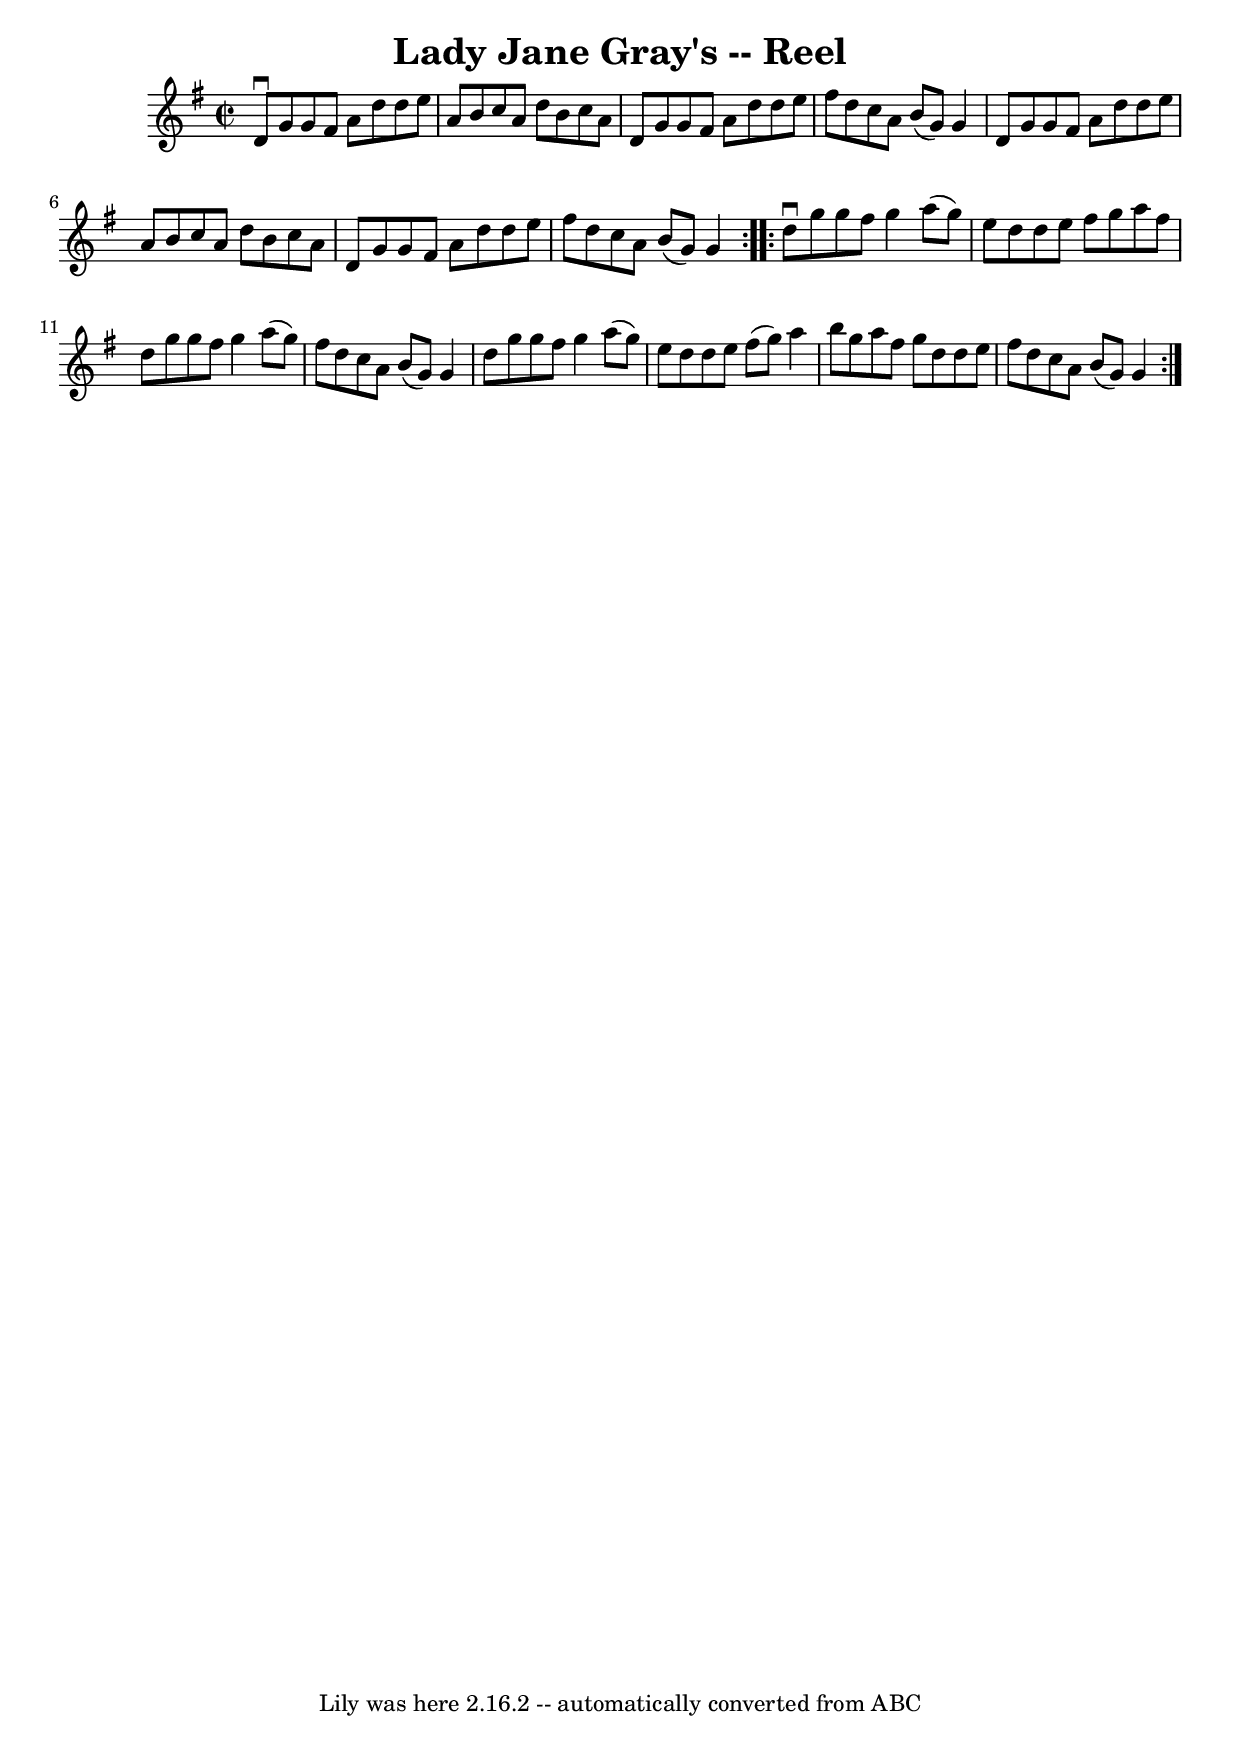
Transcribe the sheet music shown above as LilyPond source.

\version "2.7.40"
\include "Mammoth.ily"
\header {
	%% book = "Ryan's Mammoth Collection"
	crossRefNumber = "1"
	footnotes = "\\\\280"
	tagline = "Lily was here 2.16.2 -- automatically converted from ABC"
	title = "Lady Jane Gray's -- Reel"
}
voicedefault =  {
\set Score.defaultBarType = "empty"

\repeat volta 2 {
\override Staff.TimeSignature #'style = #'C
 \time 2/2 \key g \major d'8^\downbow g'8 g'8 fis'8 a'8 d''8   
 d''8 e''8    |
 a'8 b'8 c''8 a'8 d''8 b'8 c''8    
a'8    |
 d'8 g'8 g'8 fis'8 a'8 d''8 d''8 e''8    
|
 fis''8 d''8 c''8 a'8 b'8 (g'8) g'4    |
   
 d'8 g'8 g'8 fis'8 a'8 d''8 d''8 e''8    |
 a'8   
 b'8 c''8 a'8 d''8 b'8 c''8 a'8    |
 d'8 g'8    
g'8 fis'8 a'8 d''8 d''8 e''8    |
 fis''8 d''8    
c''8 a'8 b'8 (g'8) g'4    }     \repeat volta 2 { d''8 
^\downbow g''8 g''8 fis''8 g''4 a''8 (g''8)   |
   
e''8 d''8 d''8 e''8 fis''8 g''8 a''8 fis''8    |
   
d''8 g''8 g''8 fis''8 g''4 a''8 (g''8)   |
 fis''8 
 d''8 c''8 a'8 b'8 (g'8) g'4    |
 d''8 g''8    
g''8 fis''8 g''4 a''8 (g''8)   |
 e''8 d''8 d''8   
 e''8 fis''8 (g''8) a''4    |
 b''8 g''8 a''8    
fis''8 g''8 d''8 d''8 e''8    |
 fis''8 d''8 c''8    
a'8 b'8 (g'8) g'4    }   
}

\score{
    <<

	\context Staff="default"
	{
	    \voicedefault 
	}

    >>
	\layout {
	}
	\midi {}
}
